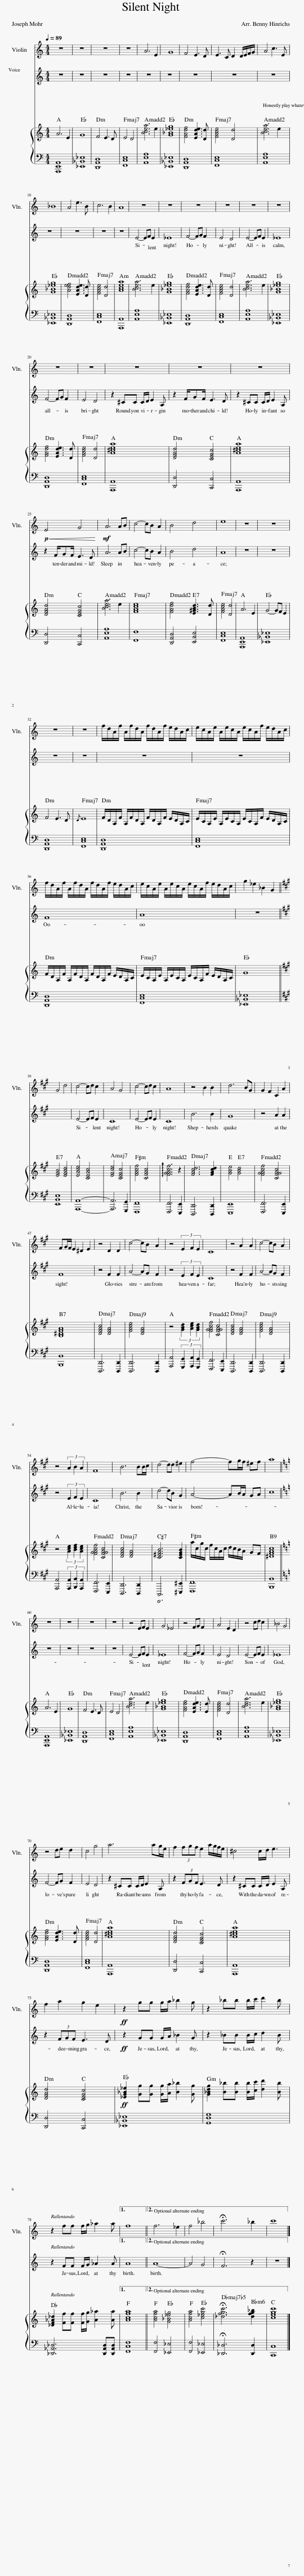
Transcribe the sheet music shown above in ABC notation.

X:1
%%score 1 2 { 3 | 4 }
L:1/8
Q:1/4=89
M:4/4
I:linebreak $
K:C
V:1 treble
V:2 treble
V:3 treble
V:4 bass
V:1
 z8 | z8 | z8 | z8 |[K:C] A6 E2 | %5
 G8 | F4 E3 D | E3 C D2 D/E/F/G/ | A4 c3 E |$ _B8 | %10
 A4 e3 B | c6 B2 | A8 | z8 | z8 | %15
 z8 | z8 | z8 | z8 |$ z8 | %20
 z8 | z8 | z8 | z8 |$!p!!<(! E4 G4!<)! | %25
!mf! A6 AB | c4- cB A2 | B4 d4 | e8 | z8 | %30
 z8 |$ z8 | z8 | f/d/A/f/ A/f/d/A/ f/d/A/f/ e/d/A/c/ | e/c/A/e/ A/e/c/A/ e/c/A/f/ e/d/A/c/ |$ %35
 f/d/A/f/ A/f/d/A/ f/d/A/f/ e/d/A/c/ | e/c/A/e/ A/e/c/A/ e/c/A/f/ e/d/A/c/ | g2 _e2 _B2 G2 ||$[K:A] G4 d4 | c4- cd c2 | %40
 A4 G4 | c4- cd c2 | A8 | z4 B2 B2 | d6 BG | %45
 G2 F2 C2 A2 |$ FG/F/ E2 ^D2 E2 | z4 D2 D2 | c4- cB A2 | z4 (3E2 F2 E2 | %50
 C8 | z4 A2 A2 | c4- cB A2 |$ z4 (3A2 B2 A2 | F8 | %55
 B6 BB/c/ | d4- dd ^e2 | f4- fg/f/ ^ef | a8 ||$[K:C] z8 | %60
 z8 | z8 | z8 | z4 EF E2 | G4 _E4 | %65
 z4 FG F2 | A4 E2 D2 | z4 cd c2 | _B4 G4 |$ z4 de d2 | %70
 c4 g4 | a6 ag/e/ | f2 (3fgf e2 a/g/f/e/ | ^c4 c/d/ e3 |$ f2 a2 g2 e2 | %75
!ff! z2 gg g/a/ _b2 g | z2 _bb b/c'/ d'2 b |$ z2 ff f/g/ _a2 a |1 f8 ||2 f6 _e2 | %80
 f4 _b4 | !fermata!c'6 _b2 | c'8 |] %83
V:2
 z8 | z8 | z8 | z8 |[K:C] z8 | %5
 z8 | z8 | z8 | z8 |$ z8 | %10
 z8 | z8 | z8 | E4- EF E2 | _E8 | %15
 F4- FG F2 | E4 D4 | E4- EF E2 | _E8 |$ F4- FG F2 | %20
 E4 D4 | z2 ^CC C/D/ E2 A, | z2 F/GF/ E3 D | z2 ^CC C/D/ E2 A, |$ z2 F/GF/ E3 D | %25
 A6 AB | c4- cB A2 | B4 d4 | A8 | z8 | %30
 z8 |$ z8 | z8 | z8 | z8 |$ %35
 F8 | A8 | z8 ||$[K:A] x8 | E4- EF E2 | %40
 C8 | E4- EF E2 | C8 | B6 B2 | G8 | %45
 z4 A2 A2 |$ F8 | z4 F2 F2 | A4- AG F2 | z4 (3E2 F2 E2 | %50
 C8 | z4 F2 F2 | A4- AG F2 |$ z4 (3E2 F2 E2 | C8 | %55
 B6 B2 | d4- dB G2 | A4- AB/A/ GA | c8 ||$[K:C] z8 | %60
 z8 | z8 | z8 | E4- EF E2 | _E8 | %65
 F4- FG F2 | E4 D4 | E4- EF E2 | _E8 |$ F4- FG F2 | %70
 E4 D4 | z2 ^CC C/D/ E2 A, | z2 (3FGF E3 D | z2 ^CC C/D/ E2 A, |$ z2 (3FGF E3 D | %75
!ff! z2 GG G/A/ _B2 G | z2 _BB B/c/ d2 B |$ z2 FF F/G/ _A2 A |1 A8 ||2 A8- | %80
 A4 G4 | !fermata!F6 z2 | z8 |] %83
V:3
 A6 E2 | G8 | F4 E3 D | E4 D4 |[K:C] [Bcea]6 e2 | %5
 [G_B_eg]8 | [FAdf]4 [EAde]3 [Dd] | [FAce]4 [Dd]4 | [Bcea]6 e2 |$ [G_B_eg]8 | %10
 [Adef]4 [EAde]3 [Dd] | [FAce]4 [Dd]4 | [Acea]8 | [Bcea]6 e2 | [G_B_eg]8 | %15
 [FAdf]4 [EAde]3 [Dd] | [FAce]4 [Dd]4 | [Bcea]6 e2 | [G_B_eg]8 |$ [FAdf]4 [EAde]3 [Dd] | %20
 [FAce]4 [Dd]4 | [A^cea]8 | [DFAd]4 [CEGc]4 | [A^cea]8 |$ [DFAd]4 [CEGc]4 | %25
 [Bcea]6 e2 | [FAce]8 | [FAdf]4 [E^GBd]3 [Dd] | [FAce]4 [Dd]4 | A6 E2 | %30
 G4- GF E2 |$ F4 E3 D |{/D} E8 | F/D/A,/F/ A,/F/D/A,/ F/D/A,/F/ E/D/A,/C/ | E/C/A,/E/ A,/E/C/A,/ E/C/A,/F/ E/D/A,/C/ |$ %35
 F/D/A,/F/ A,/F/D/A,/ F/D/A,/F/ E/D/A,/C/ | E/C/A,/E/ A,/E/C/A,/ E/C/A,/F/ E/D/A,/C/ | G8 ||$[K:A] [EGB]4 [EGBd]4 | [EAce]4 [CEAc]4 | %40
 [EGce]4 [CEGc]4 | [FAcf]4 [CFAc]4 | [FGAcf]6 z2 | [FAcd]6 [FAcd]2 | [GBe]4 [GBd]4 | %45
 [FGAcf]4 [CFGAc]4 |$ [B,^DFA]8 | [DFAc]4 [DFA]4 | [FAce]4 [DFA]4 | z4 (3[GBd]2 [Ace]2 [GBd]2 | %50
 [FGAcf]4 [CFGAc]4 | [DFAc]4 [DFA]4 | [FAce]4 [DFA]4 |$ z4 (3[Ace]2 [Bdf]2 [Ace]2 | [FGAcf]4 [CFGAc]4 | %55
 [DFAc]4 [DFA]4 | [C^EGB]6 [CEGB]2 | a/c/g/c/ f/c/A/c/ d/c/B/A/ GF | [^DFAc]8 ||$[K:C] A6 E2 | %60
 G8 | F4 E3 D | E4 D4 | [Bcea]6 e2 | [G_B_eg]8 | %65
 [FAdf]4 [EAde]3 [Ed] | [FAce]4 [Dd]4 | [Bcea]6 e2 | [G_B_eg]8 |$ [FAdf]4 [EAde]3 [Dd] | %70
 [FAce]4 [Dd]4 | [A^cea]8 | [DFAd]4 [CEGc]4 | [A^cea]8 |$ [DFAd]4 [CEGc]4 | %75
!ff! [_EG_B_e]2 [Gg][Gg] [Gg]/[Aa]/ [B_b]2 [Gg] | [G_Bdg]2 [B_b][Bb] [Bb]/[cc']/ [dd']2 [Bb] |$ [_DF_A_d]2 [Ff][Ff] [Ff]/[Gg]/ [A_a]2 [Aa] |1 [Acfa]8 ||2 [Acfa]4 [G_B_eg]4 | %80
 [Acfa]4 [c_egc']4 | !fermata![_dfgc']6 [dfg_b]2 | [cegc']8 |] %83
V:4
 [A,,,E,,A,,]8 | [_E,,_B,,_E,]8 | [D,,A,,D,]8 | [F,,C,E,]8 |[K:C] [A,,E,A,]8 | %5
 [_E,,_B,,_E,]8 | [D,,A,,D,]8 | [F,,C,E,]8 | [A,,E,A,]8 |$ [_E,,_B,,_E,]8 | %10
 [D,,A,,D,]8 | [F,,C,E,]8 | [A,,,A,,]8 | [A,,E,A,]8 | [_E,,_B,,_E,]8 | %15
 [D,,A,,D,]8 | [F,,C,E,]8 | [A,,E,A,]8 | [_E,,_B,,_E,]8 |$ [D,,A,,D,]8 | %20
 [F,,C,E,]8 | [A,,,A,,]8 | [D,,D,]4 [C,,C,]4 | [A,,,A,,]8 |$ [D,,D,]4 [C,,C,]4 | %25
 [A,,E,A,]8 | [F,,F,]8 | [D,,A,,D,]4 [E,,B,,E,]4 | [F,,C,E,]8 | [A,,,E,,A,,]8 | %30
 [_E,,_B,,_E,]8 |$ [D,,A,,D,]8 | [F,,C,E,]8 | [D,,A,,D,]8 | [F,,C,E,]8 |$ %35
 [D,,A,,D,]8 | [F,,C,E,]8 | [_E,,_B,,_E,]8 ||$[K:A] [E,,B,,E,]8 | [A,,,A,,]8- | %40
 [A,,,A,,]6 [G,,,G,,]2 | [F,,,F,,]8 | [F,,,F,,]6 [E,,,E,,]2 | [D,,,D,,]6 [D,,,D,,]2 | [E,,,E,,]8 | %45
 [F,,,F,,]6 [E,,,E,,]2 |$ [B,,,B,,]8 | [D,,,D,,]6 [D,,,D,,]2 | [D,,,D,,]6 [D,,,D,,]2 | [A,,,A,,]4 (3[G,,,G,,]2 [A,,,A,,]2 [G,,,G,,]2 | %50
 [F,,,F,,]6 [E,,,E,,]2 | [D,,,D,,]6 [D,,,D,,]2 | [D,,,D,,]6 [D,,,D,,]2 |$ [A,,,A,,]4 (3[A,,,A,,]2 [B,,,B,,]2 [A,,,A,,]2 | [F,,,F,,]6 [E,,,E,,]2 | %55
 [D,,,D,,]6 [D,,,D,,]2 | [C,,,C,,]6 [^E,,,^E,,]2 | [F,,,F,,]8 | [B,,,B,,]8 ||$[K:C] [A,,,E,,A,,]8 | %60
 [_E,,_B,,_E,]8 | [D,,A,,D,]8 | [F,,C,E,]8 | [A,,E,A,]8 | [_E,,_B,,_E,]8 | %65
 [D,,A,,D,]8 | [F,,C,E,]8 | [A,,E,A,]8 | [_E,,_B,,_E,]8 |$ [D,,A,,D,]8 | %70
 [F,,C,E,]8 | [A,,,A,,]8 | [D,,D,]4 [C,,C,]4 | [A,,,A,,]8 |$ [D,,D,]4 [C,,C,]4 | %75
 [_E,,_B,,_E,]8 | [G,,D,G,]8 |$ [_D,,_A,,_D,]6 [D,,A,,D,][D,,A,,D,] |1 [F,,C,F,]8 ||2 [F,,F,]4 [_E,,_E,]4 | %80
 [F,,F,]4 [_E,,_E,]4 | !fermata![_D,,_D,]6 [D,,D,]2 | [C,,C,]8 |] %83
